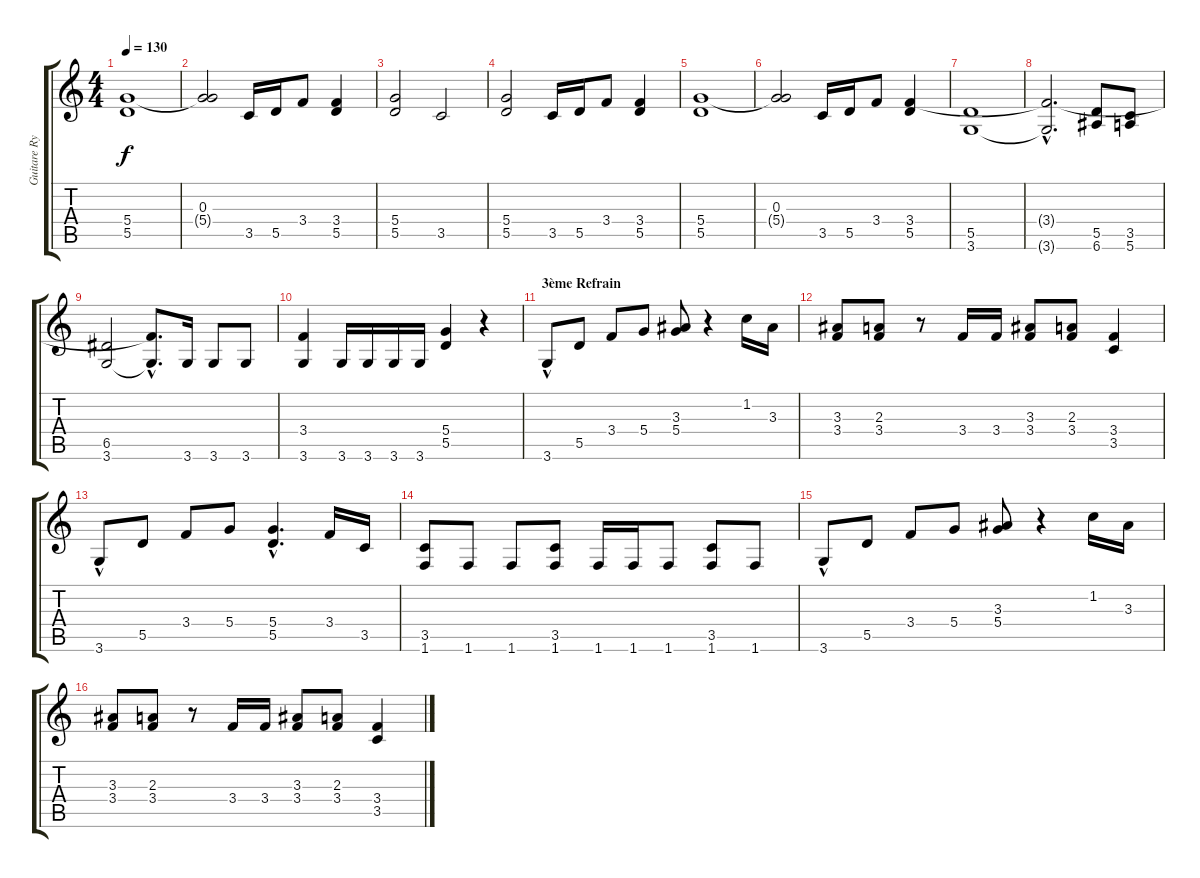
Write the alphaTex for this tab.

\track ("Guitare Rythmique de Hell's On The Speed" "Guitare Ry") {instrument overdrivenguitar}
\staff {score tabs}
\tuning (E4 B3 G3 D3 A2 E2) {hide}
\ts (4 4)
\tempo 130
\clef g2
\ks c
(5.4 5.5).1{dy f} |
(0.3 5.4{t}).2 3.5.16 5.5.16 3.4.8 (3.4 5.5).4 |
(5.4 5.5).2 3.5.2 |
(5.4 5.5).2 3.5.16 5.5.16 3.4.8 (3.4 5.5).4 |
(5.4 5.5).1 |
(0.3 5.4{t}).2 3.5.16 5.5.16 3.4.8 (3.4 5.5).4 |
(5.5 3.6).1 |
(3.4{hac t} 3.6{hac t}).2{d} (5.5 6.6).8 (3.5 5.6).8 |
(6.5 3.6).2 (3.4{hac t} 3.6{hac t}).8{d} 3.6.16 3.6.8 3.6.8 |
(3.4 3.6).4 3.6.16 3.6.16 3.6.16 3.6.16 (5.4 5.5).4 r.4 |
\section ("" "3ème Refrain")
3.6{hac}.8 5.5.8 3.4.8 5.4.8 (3.3 5.4).8 r.4 1.2.16 3.3.16 |
(3.3 3.4).8 (2.3 3.4).8 r.8 3.4.16 3.4.16 (3.3 3.4).8 (2.3 3.4).8 (3.4 3.5).4 |
3.6{hac}.8 5.5.8 3.4.8 5.4.8 (5.4{hac} 5.5{hac}).4{d} 3.4.16 3.5.16 |
(3.5 1.6).8 1.6.8 1.6.8 (3.5 1.6).8 1.6.16 1.6.16 1.6.8 (3.5 1.6).8 1.6.8 |
3.6{hac}.8 5.5.8 3.4.8 5.4.8 (3.3 5.4).8 r.4 1.2.16 3.3.16 |
(3.3 3.4).8 (2.3 3.4).8 r.8 3.4.16 3.4.16 (3.3 3.4).8 (2.3 3.4).8 (3.4 3.5).4
